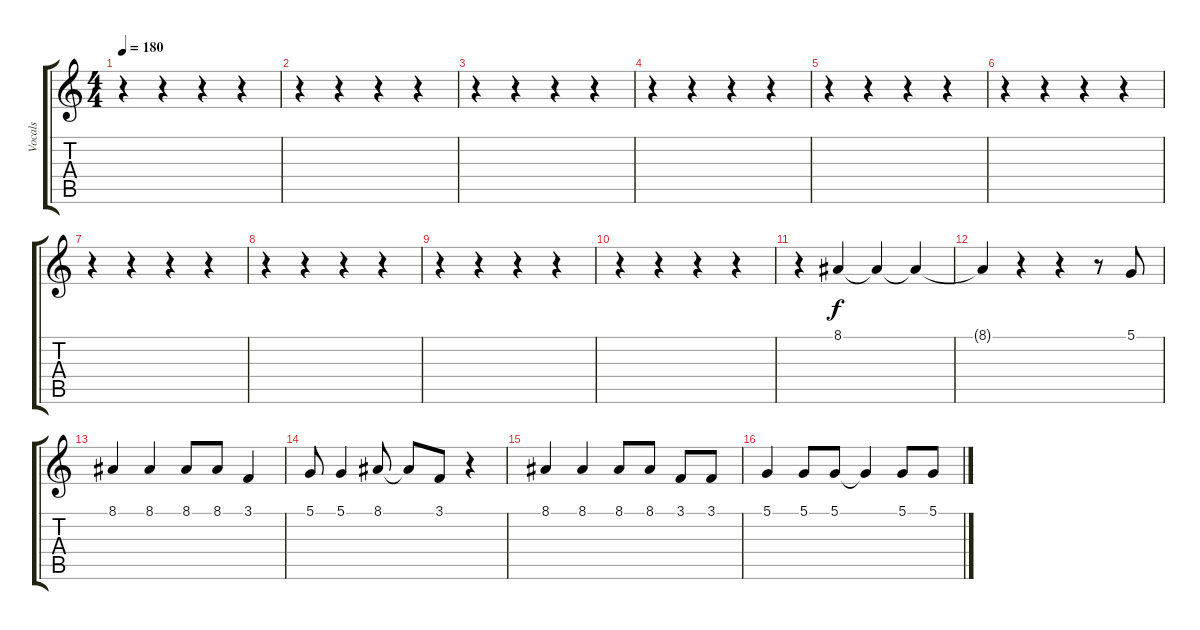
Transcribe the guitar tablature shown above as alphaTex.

\track ("Vocals" "Vocals") {instrument harmonica}
\staff {score tabs}
\tuning (D4 A3 F3 C3 G2 D2) {hide}
\ts (4 4)
\tempo 180
\clef g2
\ks c
r.4{dy f} r.4 r.4 r.4 |
r.4 r.4 r.4 r.4 |
r.4 r.4 r.4 r.4 |
r.4 r.4 r.4 r.4 |
r.4 r.4 r.4 r.4 |
r.4 r.4 r.4 r.4 |
r.4 r.4 r.4 r.4 |
r.4 r.4 r.4 r.4 |
r.4 r.4 r.4 r.4 |
r.4 r.4 r.4 r.4 |
r.4 8.1.4 8.1{t}.4 8.1{t}.4 |
8.1{t}.4 r.4 r.4 r.8 5.1.8 |
8.1.4 8.1.4 8.1.8 8.1.8 3.1.4 |
5.1.8 5.1.4 8.1.8 8.1{t}.8 3.1.8 r.4 |
8.1.4 8.1.4 8.1.8 8.1.8 3.1.8 3.1.8 |
5.1.4 5.1.8 5.1.8 5.1{t}.4 5.1.8 5.1.8
